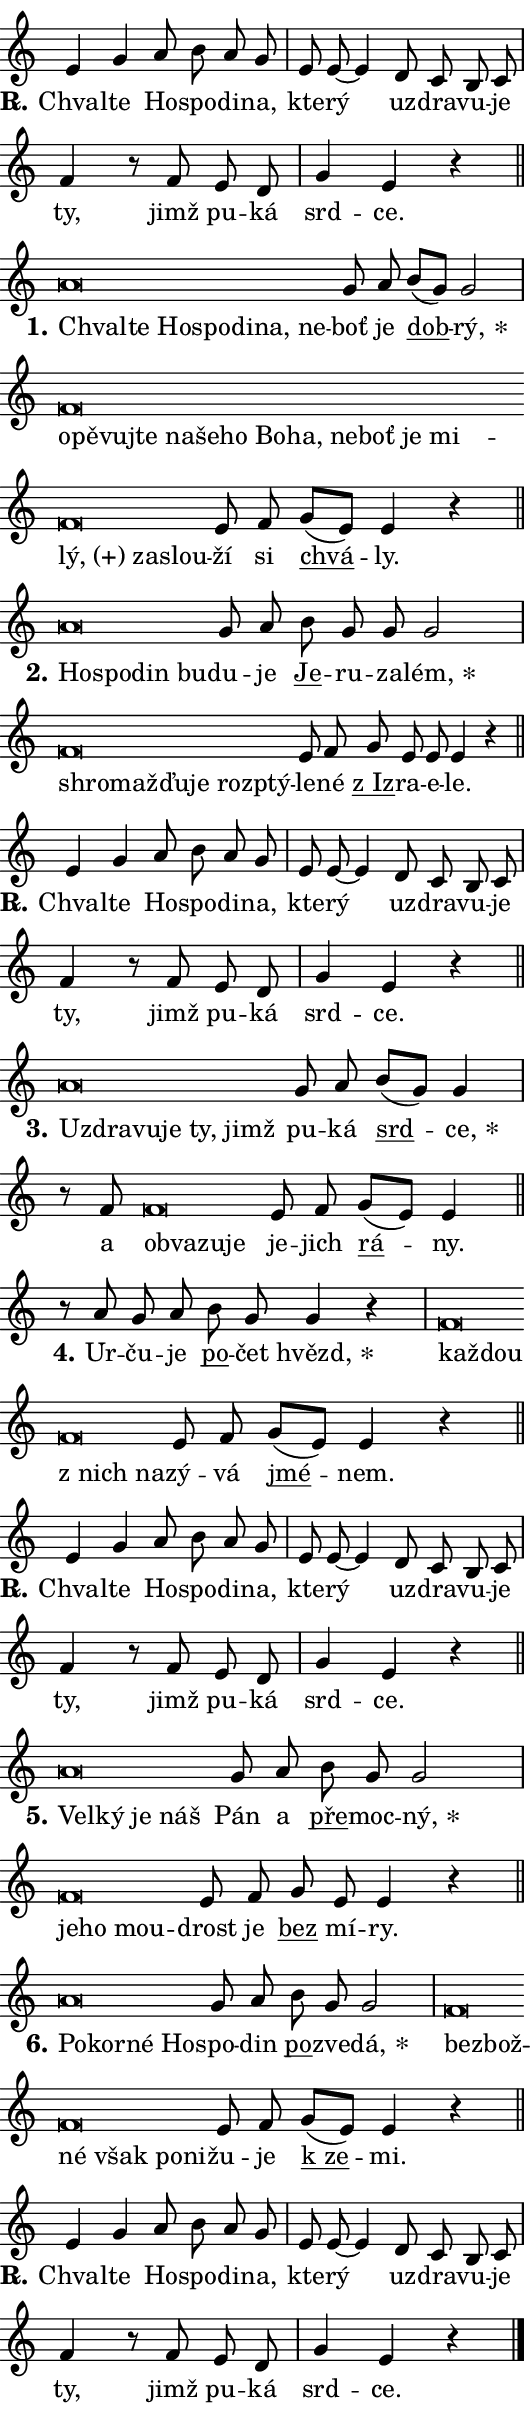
\version "2.24.0"
\header { tagline = "" }
\paper {
  indent = 0\cm
  top-margin = 0\cm
  right-margin = 0.13\cm % to fit lyric hyphens
  bottom-margin = 0\cm
  left-margin = 0\cm
  paper-width = 9\cm
  page-breaking = #ly:one-page-breaking
  system-system-spacing.basic-distance = #11
  score-system-spacing.basic-distance = #11
  ragged-last = ##f
}


%% Author: Thomas Morley
%% https://lists.gnu.org/archive/html/lilypond-user/2020-05/msg00002.html
#(define (line-position grob)
"Returns position of @var[grob} in current system:
   @code{'start}, if at first time-step
   @code{'end}, if at last time-step
   @code{'middle} otherwise
"
  (let* ((col (ly:item-get-column grob))
         (ln (ly:grob-object col 'left-neighbor))
         (rn (ly:grob-object col 'right-neighbor))
         (col-to-check-left (if (ly:grob? ln) ln col))
         (col-to-check-right (if (ly:grob? rn) rn col))
         (break-dir-left
           (and
             (ly:grob-property col-to-check-left 'non-musical #f)
             (ly:item-break-dir col-to-check-left)))
         (break-dir-right
           (and
             (ly:grob-property col-to-check-right 'non-musical #f)
             (ly:item-break-dir col-to-check-right))))
        (cond ((eqv? 1 break-dir-left) 'start)
              ((eqv? -1 break-dir-right) 'end)
              (else 'middle))))

#(define (tranparent-at-line-position vctor)
  (lambda (grob)
  "Relying on @code{line-position} select the relevant enry from @var{vctor}.
Used to determine transparency,"
    (case (line-position grob)
      ((end) (not (vector-ref vctor 0)))
      ((middle) (not (vector-ref vctor 1)))
      ((start) (not (vector-ref vctor 2))))))

noteHeadBreakVisibility =
#(define-music-function (break-visibility)(vector?)
"Makes @code{NoteHead}s transparent relying on @var{break-visibility}"
#{
  \override NoteHead.transparent =
    #(tranparent-at-line-position break-visibility)
#})

#(define delete-ledgers-for-transparent-note-heads
  (lambda (grob)
    "Reads whether a @code{NoteHead} is transparent.
If so this @code{NoteHead} is removed from @code{'note-heads} from
@var{grob}, which is supposed to be @code{LedgerLineSpanner}.
As a result ledgers are not printed for this @code{NoteHead}"
    (let* ((nhds-array (ly:grob-object grob 'note-heads))
           (nhds-list
             (if (ly:grob-array? nhds-array)
                 (ly:grob-array->list nhds-array)
                 '()))
           ;; Relies on the transparent-property being done before
           ;; Staff.LedgerLineSpanner.after-line-breaking is executed.
           ;; This is fragile ...
           (to-keep
             (remove
               (lambda (nhd)
                 (ly:grob-property nhd 'transparent #f))
               nhds-list)))
      ;; TODO find a better method to iterate over grob-arrays, similiar
      ;; to filter/remove etc for lists
      ;; For now rebuilt from scratch
      (set! (ly:grob-object grob 'note-heads)  '())
      (for-each
        (lambda (nhd)
          (ly:pointer-group-interface::add-grob grob 'note-heads nhd))
        to-keep))))

squashNotes = {
  \override NoteHead.X-extent = #'(-0.2 . 0.2)
  \override NoteHead.Y-extent = #'(-0.75 . 0)
  \override NoteHead.stencil =
    #(lambda (grob)
       (let ((pos (ly:grob-property grob 'staff-position)))
         (begin
           (if (< pos -7) (display "ERROR: Lower brevis then expected\n") (display ""))
           (if (<= pos -6) ly:text-interface::print ly:note-head::print))))
}
unSquashNotes = {
  \revert NoteHead.X-extent
  \revert NoteHead.Y-extent
  \revert NoteHead.stencil
}

hideNotes = \noteHeadBreakVisibility #begin-of-line-visible
unHideNotes = \noteHeadBreakVisibility #all-visible

% work-around for resetting accidentals
% https://lilypond.org/doc/v2.23/Documentation/notation/displaying-rhythms#unmetered-music
cadenzaMeasure = {
  \cadenzaOff
  \partial 1024 s1024
  \cadenzaOn
}

#(define-markup-command (accent layout props text) (markup?)
  "Underline accented syllable"
  (interpret-markup layout props
    #{\markup \override #'(offset . 4.3) \underline { #text }#}))

responsum = \markup \concat {
  "R" \hspace #-1.05 \path #0.1 #'((moveto 0 0.07) (lineto 0.9 0.8)) \hspace #0.05 "."
}

spaceSize = #0.6828661417322834 % exact space size for TeX Gyre Schola

\layout {
  \context {
    \Staff
    \remove "Time_signature_engraver"
    \override LedgerLineSpanner.after-line-breaking = #delete-ledgers-for-transparent-note-heads
  }
  \context {
    \Lyrics {
      \override LyricSpace.minimum-distance = \spaceSize
      \override LyricText.font-name = #"TeX Gyre Schola"
      \override LyricText.font-size = 1
      \override StanzaNumber.font-name = #"TeX Gyre Schola Bold"
      \override StanzaNumber.font-size = 1
    }
  }
  \context {
    \Score 
    \override NoteHead.text =
      #(lambda (grob) 
        (let ((pos (ly:grob-property grob 'staff-position)))
          #{\markup {
            \combine
              \halign #-0.55 \raise #(if (= pos -6) 0 0.5) \override #'(thickness . 2) \draw-line #'(3.2 . 0)
              \musicglyph "noteheads.sM1"
          }#}))
  }
}

% magnetic-lyrics.ily
%
%   written by
%     Jean Abou Samra <jean@abou-samra.fr>
%     Werner Lemberg <wl@gnu.org>
%
%   adapted by
%     Jiri Hon <jiri.hon@gmail.com>
%
% Version 2022-Apr-15

% https://www.mail-archive.com/lilypond-user@gnu.org/msg149350.html

#(define (Left_hyphen_pointer_engraver context)
   "Collect syllable-hyphen-syllable occurrences in lyrics and store
them in properties.  This engraver only looks to the left.  For
example, if the lyrics input is @code{foo -- bar}, it does the
following.

@itemize @bullet
@item
Set the @code{text} property of the @code{LyricHyphen} grob between
@q{foo} and @q{bar} to @code{foo}.

@item
Set the @code{left-hyphen} property of the @code{LyricText} grob with
text @q{foo} to the @code{LyricHyphen} grob between @q{foo} and
@q{bar}.
@end itemize

Use this auxiliary engraver in combination with the
@code{lyric-@/text::@/apply-@/magnetic-@/offset!} hook."
   (let ((hyphen #f)
         (text #f))
     (make-engraver
      (acknowledgers
       ((lyric-syllable-interface engraver grob source-engraver)
        (set! text grob)))
      (end-acknowledgers
       ((lyric-hyphen-interface engraver grob source-engraver)
        ;(when (not (grob::has-interface grob 'lyric-space-interface))
          (set! hyphen grob)));)
      ((stop-translation-timestep engraver)
       (when (and text hyphen)
         (ly:grob-set-object! text 'left-hyphen hyphen))
       (set! text #f)
       (set! hyphen #f)))))

#(define (lyric-text::apply-magnetic-offset! grob)
   "If the space between two syllables is less than the value in
property @code{LyricText@/.details@/.squash-threshold}, move the right
syllable to the left so that it gets concatenated with the left
syllable.

Use this function as a hook for
@code{LyricText@/.after-@/line-@/breaking} if the
@code{Left_@/hyphen_@/pointer_@/engraver} is active."
   (let ((hyphen (ly:grob-object grob 'left-hyphen #f)))
     (when hyphen
       (let ((left-text (ly:spanner-bound hyphen LEFT)))
         (when (grob::has-interface left-text 'lyric-syllable-interface)
           (let* ((common (ly:grob-common-refpoint grob left-text X))
                  (this-x-ext (ly:grob-extent grob common X))
                  (left-x-ext
                   (begin
                     ;; Trigger magnetism for left-text.
                     (ly:grob-property left-text 'after-line-breaking)
                     (ly:grob-extent left-text common X)))
                  ;; `delta` is the gap width between two syllables.
                  (delta (- (interval-start this-x-ext)
                            (interval-end left-x-ext)))
                  (details (ly:grob-property grob 'details))
                  (threshold (assoc-get 'squash-threshold details 0.2)))
             (when (< delta threshold)
               (let* (;; We have to manipulate the input text so that
                      ;; ligatures crossing syllable boundaries are not
                      ;; disabled.  For languages based on the Latin
                      ;; script this is essentially a beautification.
                      ;; However, for non-Western scripts it can be a
                      ;; necessity.
                      (lt (ly:grob-property left-text 'text))
                      (rt (ly:grob-property grob 'text))
                      (is-space (grob::has-interface hyphen 'lyric-space-interface))
                      (space (if is-space " " ""))
                      (extra-delta (if is-space spaceSize 0))
                      ;; Append new syllable.
                      (ltrt-space (if (and (string? lt) (string? rt))
                                (string-append lt space rt)
                                (make-concat-markup (list lt space rt))))
                      ;; Right-align `ltrt` to the right side.
                      (ltrt-space-markup (grob-interpret-markup
                               grob
                               (make-translate-markup
                                (cons (interval-length this-x-ext) 0)
                                (make-right-align-markup ltrt-space)))))
                 (begin
                   ;; Don't print `left-text`.
                   (ly:grob-set-property! left-text 'stencil #f)
                   ;; Set text and stencil (which holds all collected
                   ;; syllables so far) and shift it to the left.
                   (ly:grob-set-property! grob 'text ltrt-space)
                   (ly:grob-set-property! grob 'stencil ltrt-space-markup)
                   (ly:grob-translate-axis! grob (- (- delta extra-delta)) X))))))))))


#(define (lyric-hyphen::displace-bounds-first grob)
   ;; Make very sure this callback isn't triggered too early.
   (let ((left (ly:spanner-bound grob LEFT))
         (right (ly:spanner-bound grob RIGHT)))
     (ly:grob-property left 'after-line-breaking)
     (ly:grob-property right 'after-line-breaking)
     (ly:lyric-hyphen::print grob)))

squashThreshold = #0.4

\layout {
  \context {
    \Lyrics
    \consists #Left_hyphen_pointer_engraver
    \override LyricText.after-line-breaking =
      #lyric-text::apply-magnetic-offset!
    \override LyricHyphen.stencil = #lyric-hyphen::displace-bounds-first
    \override LyricText.details.squash-threshold = \squashThreshold
    \override LyricHyphen.minimum-distance = 0
    \override LyricHyphen.minimum-length = \squashThreshold
  }
}

squashText = \override LyricText.details.squash-threshold = 9999
unSquashText = \override LyricText.details.squash-threshold = \squashThreshold

leftText = \override LyricText.self-alignment-X = #LEFT
unLeftText = \revert LyricText.self-alignment-X

starOffset = #(lambda (grob) 
                (let ((x_offset (ly:self-alignment-interface::aligned-on-x-parent grob)))
                  (if (= x_offset 0) 0 (+ x_offset 1.2))))

star = #(define-music-function (syllable)(string?)
"Append star separator at the end of a syllable"
#{
  \once \override LyricText.X-offset = #starOffset
  \lyricmode { \markup {
    #syllable
    \override #'((font-name . "TeX Gyre Schola Bold")) \hspace #0.2 \lower #0.65 \larger "*"
  } }
#})

starAccent = #(define-music-function (syllable)(string?)
"Append star separator at the end of a syllable and make accent"
#{
  \once \override LyricText.X-offset = #starOffset
  \lyricmode { \markup {
    \accent #syllable
    \override #'((font-name . "TeX Gyre Schola Bold")) \hspace #0.2 \lower #0.65 \larger "*"
  } }
#})

breath = #(define-music-function (syllable)(string?)
"Append breathing indicator at the end of a syllable"
#{
  \lyricmode { \markup { #syllable "+" } }
#})

optionalBreath = #(define-music-function (syllable)(string?)
"Append optional breathing indicator at the end of a syllable"
#{
  \lyricmode { \markup { #syllable "(+)" } }
#})


\score {
    <<
        \new Voice = "melody" { \cadenzaOn \key c \major \relative { e'4 g a8 b a g \cadenzaMeasure \bar "|" e e~ e4 \bar "" d8 c b c \cadenzaMeasure \bar "|" f4 r8 f e d \cadenzaMeasure \bar "|" g4 e r4 \cadenzaMeasure \bar "||" \break } }
        \new Lyrics \lyricsto "melody" { \lyricmode { \set stanza = \responsum
Chval -- te Ho -- spo -- di -- na, kte -- rý uz -- dra -- vu -- je ty, jimž pu -- ká srd -- ce. } }
    >>
    \layout {}
}

\score {
    <<
        \new Voice = "melody" { \cadenzaOn \key c \major \relative { \squashNotes a'\breve*1/16 \hideNotes \breve*1/16 \bar "" \breve*1/16 \bar "" \breve*1/16 \bar "" \breve*1/16 \bar "" \breve*1/16 \breve*1/16 \bar "" \unHideNotes \unSquashNotes g8 a \bar "" b[( g)] g2 \cadenzaMeasure \bar "|" \squashNotes f\breve*1/16 \hideNotes \breve*1/16 \bar "" \breve*1/16 \bar "" \breve*1/16 \bar "" \breve*1/16 \bar "" \breve*1/16 \bar "" \breve*1/16 \bar "" \breve*1/16 \bar "" \breve*1/16 \bar "" \breve*1/16 \bar "" \breve*1/16 \bar "" \breve*1/16 \bar "" \breve*1/16 \bar "" \breve*1/16 \bar "" \breve*1/16 \breve*1/16 \bar "" \unHideNotes \unSquashNotes e8 f \bar "" g[( e)] e4 r \cadenzaMeasure \bar "||" \break } }
        \new Lyrics \lyricsto "melody" { \lyricmode { \set stanza = "1."
\leftText Chval -- \squashText te Ho -- spo -- di -- na, ne -- \unLeftText \unSquashText boť je \markup \accent dob -- \star rý, \leftText o -- \squashText pě -- vuj -- te na -- še -- ho Bo -- ha, ne -- boť je mi -- \optionalBreath lý, za -- slou -- \unLeftText \unSquashText ží si \markup \accent chvá -- ly. } }
    >>
    \layout {}
}

\score {
    <<
        \new Voice = "melody" { \cadenzaOn \key c \major \relative { \squashNotes a'\breve*1/16 \hideNotes \breve*1/16 \bar "" \breve*1/16 \breve*1/16 \bar "" \unHideNotes \unSquashNotes g8 a \bar "" b g g g2 \cadenzaMeasure \bar "|" \squashNotes f\breve*1/16 \hideNotes \breve*1/16 \bar "" \breve*1/16 \bar "" \breve*1/16 \breve*1/16 \bar "" \unHideNotes \unSquashNotes e8 f \bar "" g e e e4 r \cadenzaMeasure \bar "||" \break } }
        \new Lyrics \lyricsto "melody" { \lyricmode { \set stanza = "2."
\leftText Ho -- \squashText spo -- din bu -- \unLeftText \unSquashText du -- je \markup \accent Je -- ru -- za -- \star lém, \leftText shro -- \squashText mažďu -- je roz -- ptý -- \unLeftText \unSquashText le -- né \markup \accent "z Iz" -- ra -- e -- le. } }
    >>
    \layout {}
}

\score {
    <<
        \new Voice = "melody" { \cadenzaOn \key c \major \relative { e'4 g a8 b a g \cadenzaMeasure \bar "|" e e~ e4 \bar "" d8 c b c \cadenzaMeasure \bar "|" f4 r8 f e d \cadenzaMeasure \bar "|" g4 e r4 \cadenzaMeasure \bar "||" \break } }
        \new Lyrics \lyricsto "melody" { \lyricmode { \set stanza = \responsum
Chval -- te Ho -- spo -- di -- na, kte -- rý uz -- dra -- vu -- je ty, jimž pu -- ká srd -- ce. } }
    >>
    \layout {}
}

\score {
    <<
        \new Voice = "melody" { \cadenzaOn \key c \major \relative { \squashNotes a'\breve*1/16 \hideNotes \breve*1/16 \bar "" \breve*1/16 \bar "" \breve*1/16 \bar "" \breve*1/16 \breve*1/16 \bar "" \unHideNotes \unSquashNotes g8 a \bar "" b[( g)] g4 \cadenzaMeasure \bar "|" r8 f \squashNotes f\breve*1/16 \hideNotes \breve*1/16 \bar "" \breve*1/16 \breve*1/16 \bar "" \unHideNotes \unSquashNotes e8 f \bar "" g[( e)] e4 \cadenzaMeasure \bar "||" \break } }
        \new Lyrics \lyricsto "melody" { \lyricmode { \set stanza = "3."
\leftText Uz -- \squashText dra -- vu -- je ty, jimž \unLeftText \unSquashText pu -- ká \markup \accent srd -- \star ce, a \leftText ob -- \squashText va -- zu -- je \unLeftText \unSquashText je -- jich \markup \accent rá -- ny. } }
    >>
    \layout {}
}

\score {
    <<
        \new Voice = "melody" { \cadenzaOn \key c \major \relative { r8 a' g8 a \bar "" b g g4 r \cadenzaMeasure \bar "|" \squashNotes f\breve*1/16 \hideNotes \breve*1/16 \bar "" \breve*1/16 \breve*1/16 \bar "" \unHideNotes \unSquashNotes e8 f \bar "" g[( e)] e4 r \cadenzaMeasure \bar "||" \break } }
        \new Lyrics \lyricsto "melody" { \lyricmode { \set stanza = "4."
Ur -- ču -- je \markup \accent po -- čet \star hvězd, \leftText kaž -- \squashText dou "z nich" na -- \unLeftText \unSquashText zý -- vá \markup \accent jmé -- nem. } }
    >>
    \layout {}
}

\score {
    <<
        \new Voice = "melody" { \cadenzaOn \key c \major \relative { e'4 g a8 b a g \cadenzaMeasure \bar "|" e e~ e4 \bar "" d8 c b c \cadenzaMeasure \bar "|" f4 r8 f e d \cadenzaMeasure \bar "|" g4 e r4 \cadenzaMeasure \bar "||" \break } }
        \new Lyrics \lyricsto "melody" { \lyricmode { \set stanza = \responsum
Chval -- te Ho -- spo -- di -- na, kte -- rý uz -- dra -- vu -- je ty, jimž pu -- ká srd -- ce. } }
    >>
    \layout {}
}

\score {
    <<
        \new Voice = "melody" { \cadenzaOn \key c \major \relative { \squashNotes a'\breve*1/16 \hideNotes \breve*1/16 \bar "" \breve*1/16 \breve*1/16 \bar "" \unHideNotes \unSquashNotes g8 a \bar "" b g g2 \cadenzaMeasure \bar "|" \squashNotes f\breve*1/16 \hideNotes \breve*1/16 \breve*1/16 \bar "" \unHideNotes \unSquashNotes e8 f \bar "" g e e4 r \cadenzaMeasure \bar "||" \break } }
        \new Lyrics \lyricsto "melody" { \lyricmode { \set stanza = "5."
\leftText Vel -- \squashText ký je náš \unLeftText \unSquashText Pán a \markup \accent pře -- moc -- \star ný, \leftText je -- \squashText ho mou -- \unLeftText \unSquashText drost je \markup \accent bez mí -- ry. } }
    >>
    \layout {}
}

\score {
    <<
        \new Voice = "melody" { \cadenzaOn \key c \major \relative { \squashNotes a'\breve*1/16 \hideNotes \breve*1/16 \bar "" \breve*1/16 \breve*1/16 \bar "" \unHideNotes \unSquashNotes g8 a \bar "" b g g2 \cadenzaMeasure \bar "|" \squashNotes f\breve*1/16 \hideNotes \breve*1/16 \bar "" \breve*1/16 \bar "" \breve*1/16 \bar "" \breve*1/16 \breve*1/16 \bar "" \unHideNotes \unSquashNotes e8 f \bar "" g[( e)] e4 r \cadenzaMeasure \bar "||" \break } }
        \new Lyrics \lyricsto "melody" { \lyricmode { \set stanza = "6."
\leftText Po -- \squashText kor -- né Ho -- \unLeftText \unSquashText spo -- din \markup \accent po -- zve -- \star dá, \leftText bez -- \squashText bož -- né však po -- ni -- \unLeftText \unSquashText žu -- je \markup \accent "k ze" -- mi. } }
    >>
    \layout {}
}

\score {
    <<
        \new Voice = "melody" { \cadenzaOn \key c \major \relative { e'4 g a8 b a g \cadenzaMeasure \bar "|" e e~ e4 \bar "" d8 c b c \cadenzaMeasure \bar "|" f4 r8 f e d \cadenzaMeasure \bar "|" g4 e r4 \cadenzaMeasure \bar "||" \break } \bar "|." }
        \new Lyrics \lyricsto "melody" { \lyricmode { \set stanza = \responsum
Chval -- te Ho -- spo -- di -- na, kte -- rý uz -- dra -- vu -- je ty, jimž pu -- ká srd -- ce. } }
    >>
    \layout {}
}
